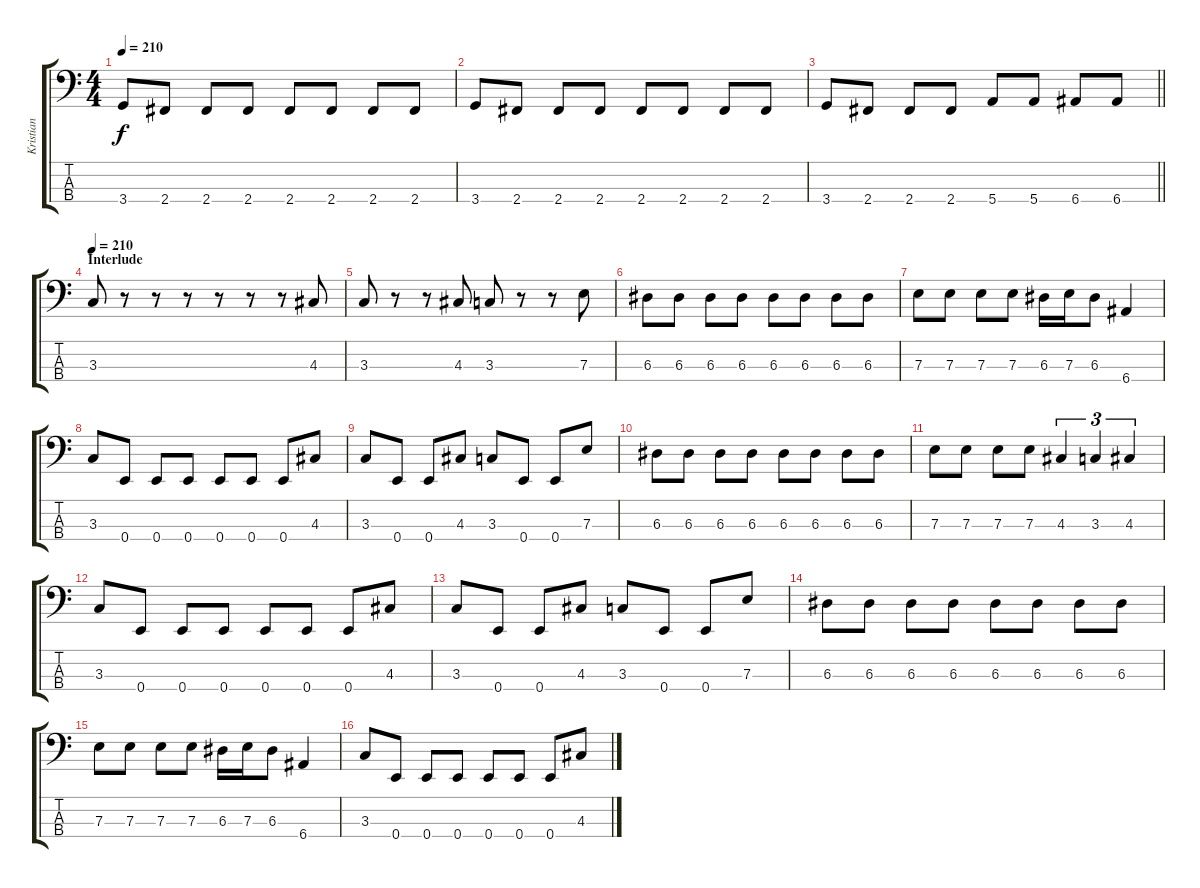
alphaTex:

\track ("Kristian" "Kristian") {instrument electricbassfinger}
\staff {score tabs}
\tuning (G2 D2 A1 E1) {hide}
\ts (4 4)
\tempo 210
\clef f4
\ks c
3.4.8{dy f} 2.4.8 2.4.8 2.4.8 2.4.8 2.4.8 2.4.8 2.4.8 |
3.4.8 2.4.8 2.4.8 2.4.8 2.4.8 2.4.8 2.4.8 2.4.8 |
\barLineRight lightlight
3.4.8 2.4.8 2.4.8 2.4.8 5.4.8 5.4.8 6.4.8 6.4.8 |
\section ("" "Interlude")
\tempo 210
3.3.8 r.8 r.8 r.8 r.8 r.8 r.8 4.3.8 |
3.3.8 r.8 r.8 4.3.8 3.3.8 r.8 r.8 7.3.8 |
6.3.8 6.3.8 6.3.8 6.3.8 6.3.8 6.3.8 6.3.8 6.3.8 |
7.3.8 7.3.8 7.3.8 7.3.8 6.3.16 7.3.16 6.3.8 6.4.4 |
3.3.8 0.4.8 0.4.8 0.4.8 0.4.8 0.4.8 0.4.8 4.3.8 |
3.3.8 0.4.8 0.4.8 4.3.8 3.3.8 0.4.8 0.4.8 7.3.8 |
6.3.8 6.3.8 6.3.8 6.3.8 6.3.8 6.3.8 6.3.8 6.3.8 |
7.3.8 7.3.8 7.3.8 7.3.8 4.3.4{tu (3 2)} 3.3.4{tu (3 2)} 4.3.4{tu (3 2)} |
3.3.8 0.4.8 0.4.8 0.4.8 0.4.8 0.4.8 0.4.8 4.3.8 |
3.3.8 0.4.8 0.4.8 4.3.8 3.3.8 0.4.8 0.4.8 7.3.8 |
6.3.8 6.3.8 6.3.8 6.3.8 6.3.8 6.3.8 6.3.8 6.3.8 |
7.3.8 7.3.8 7.3.8 7.3.8 6.3.16 7.3.16 6.3.8 6.4.4 |
3.3.8 0.4.8 0.4.8 0.4.8 0.4.8 0.4.8 0.4.8 4.3.8
